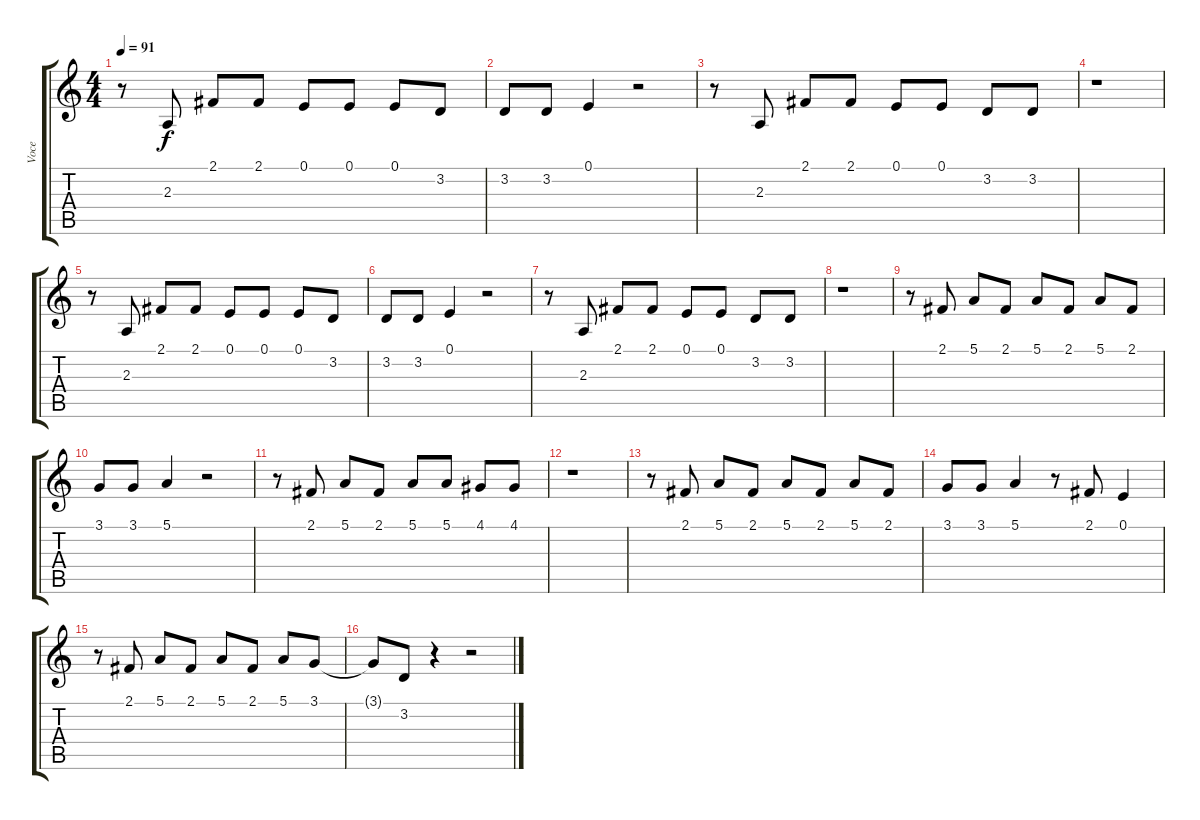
\track ("Voce" "Voce") {instrument synthbrass1}
\staff {score tabs}
\tuning (E4 B3 G3 D3 A2 E2) {hide}
\ts (4 4)
\tempo 91
\clef g2
\ks c
r.8{dy fff} 2.3.8{dy f} 2.1.8 2.1.8 0.1.8 0.1.8 0.1.8 3.2.8 |
3.2.8 3.2.8 0.1.4 r.2 |
r.8 2.3.8 2.1.8 2.1.8 0.1.8 0.1.8 3.2.8 3.2.8 |
r.1 |
r.8 2.3.8 2.1.8 2.1.8 0.1.8 0.1.8 0.1.8 3.2.8 |
3.2.8 3.2.8 0.1.4 r.2 |
r.8 2.3.8 2.1.8 2.1.8 0.1.8 0.1.8 3.2.8 3.2.8 |
r.1 |
r.8 2.1.8 5.1.8 2.1.8 5.1.8 2.1.8 5.1.8 2.1.8 |
3.1.8 3.1.8 5.1.4 r.2 |
r.8 2.1.8 5.1.8 2.1.8 5.1.8 5.1.8 4.1.8 4.1.8 |
r.1 |
r.8 2.1.8 5.1.8 2.1.8 5.1.8 2.1.8 5.1.8 2.1.8 |
3.1.8 3.1.8 5.1.4 r.8 2.1.8 0.1.4 |
r.8 2.1.8 5.1.8 2.1.8 5.1.8 2.1.8 5.1.8 3.1.8 |
3.1{t}.8 3.2.8 r.4 r.2
